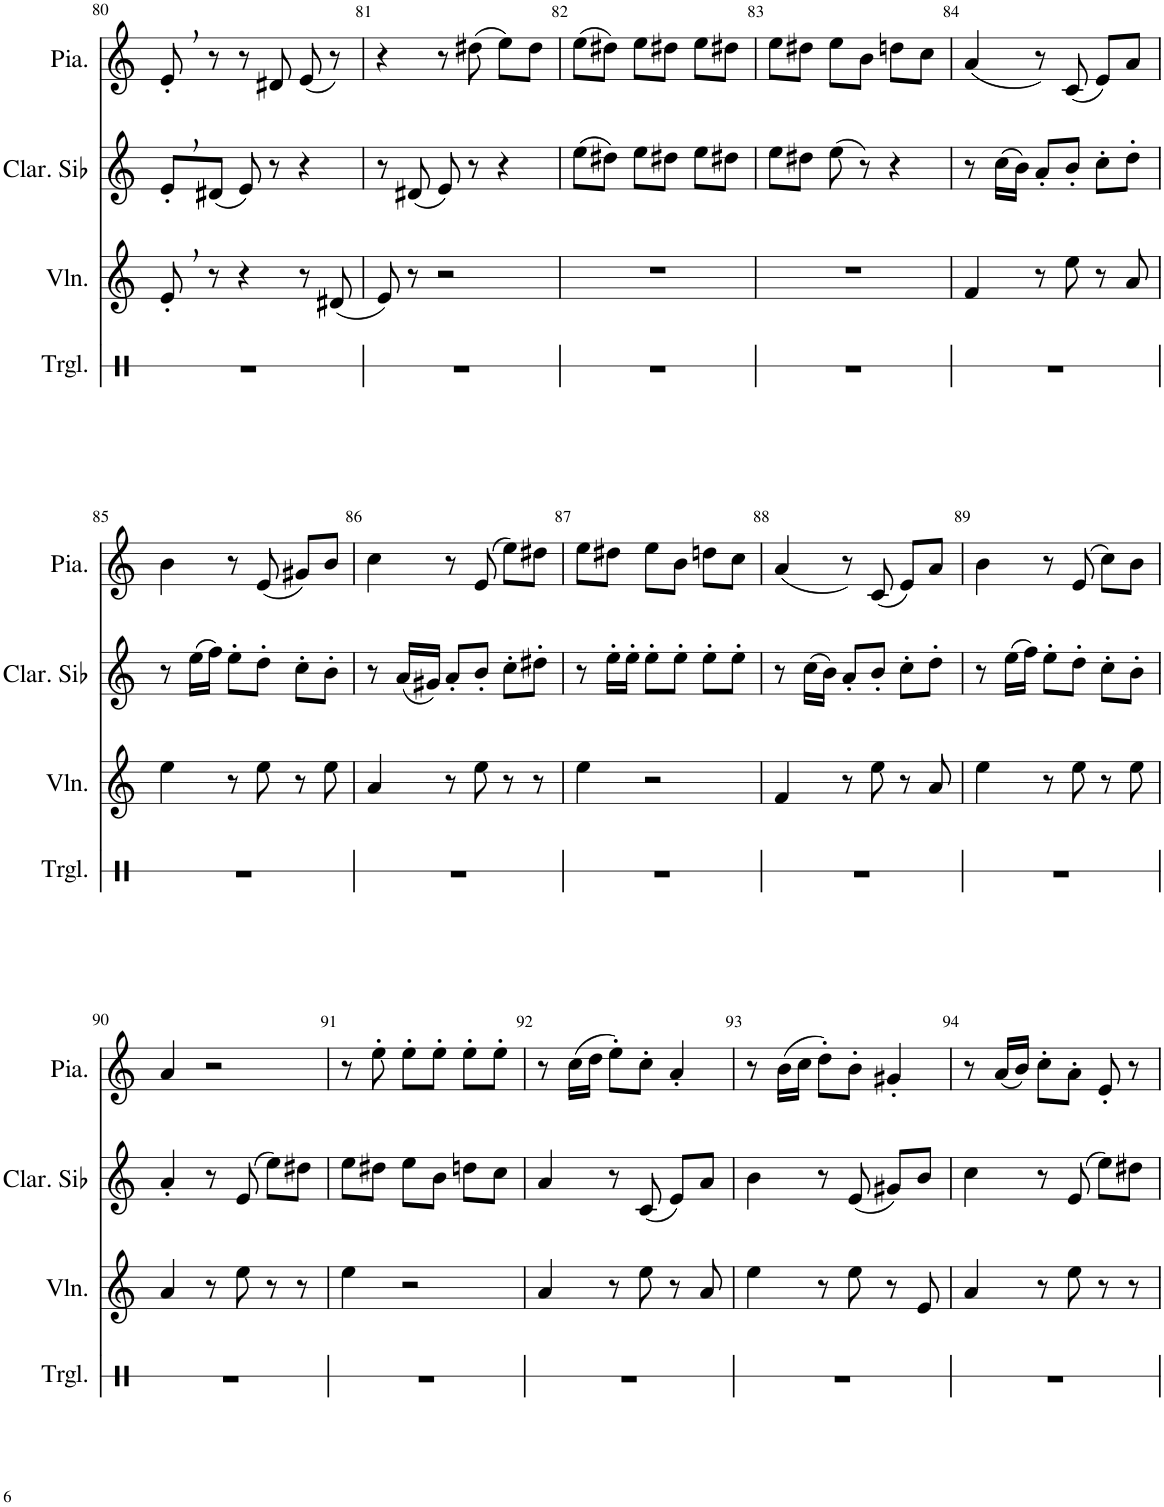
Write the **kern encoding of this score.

**kern	**kern	**kern	**kern
*part4	*part3	*part2	*part1
*staff4	*staff3	*staff2	*staff1
*I"Triangle	*I"Violon	*I"Clarinette en Sib	*I"Piano
*I'Trgl.	*I'Vln.	*I'Clar. Sib	*I'Pia.
!!LO:PB:g=z
*clefX	*clefG2	*clefG2	*clefG2
*	*	*ITrd1c2	*
*k[]	*k[]	*k[]	*k[]
*M3/4	*M3/4	*M3/4	*M3/4
=80	=80	=80	=80
2.r	8e',/	8e',/L	8e',/
.	8r	(8d#X/J	8r
.	4r	8e/)	8r
.	.	8r	8d#X/
.	8r	4r	(8e/
.	(8d#X/	.	8r)
=81	=81	=81	=81
2.r	8e/)	8r	4r
.	8r	(8d#X/	.
.	2r	8e/)	8r
.	.	8r	(8dd#X\
.	.	4r	8ee\L)
.	.	.	8dd#\J
=82	=82	=82	=82
2.r	2.r	(8ee\L	(8ee\L
.	.	8dd#X\J)	8dd#X\J)
.	.	8ee\L	8ee\L
.	.	8dd#X\J	8dd#X\J
.	.	8ee\L	8ee\L
.	.	8dd#X\J	8dd#X\J
=83	=83	=83	=83
2.r	2.r	8ee\L	8ee\L
.	.	8dd#X\J	8dd#X\J
.	.	(8ee\	8ee\L
.	.	8r)	8b\J
.	.	4r	8ddn\L
.	.	.	8cc\J
=84	=84	=84	=84
2.r	4f/	8r	(4a/
.	.	(16cc\LL	.
.	.	16b\JJ)	.
.	8r	8a'/L	8r)
.	8ee\	8b'/J	(8c/
.	8r	8cc'\L	8e/L)
.	8a/	8dd'\J	8a/J
!!LO:LB:g=z
=85	=85	=85	=85
2.r	4ee\	8r	4b\
.	.	(16ee\LL	.
.	.	16ff\JJ)	.
.	8r	8ee'\L	8r
.	8ee\	8dd'\J	(8e/
.	8r	8cc'\L	8g#X/L)
.	8ee\	8b'\J	8b/J
=86	=86	=86	=86
2.r	4a/	8r	4cc\
.	.	(16a/LL	.
.	.	16g#X/JJ)	.
.	8r	8a'/L	8r
.	8ee\	8b'/J	(8e/
.	8r	8cc'\L	8ee\L)
.	8r	8dd#X'\J	8dd#X\J
=87	=87	=87	=87
2.r	4ee\	8r	8ee\L
.	.	16ee'\LL	8dd#X\J
.	.	16ee'\JJ	.
.	2r	8ee'\L	8ee\L
.	.	8ee'\J	8b\J
.	.	8ee'\L	8ddn\L
.	.	8ee'\J	8cc\J
=88	=88	=88	=88
2.r	4f/	8r	(4a/
.	.	(16cc\LL	.
.	.	16b\JJ)	.
.	8r	8a'/L	8r)
.	8ee\	8b'/J	(8c/
.	8r	8cc'\L	8e/L)
.	8a/	8dd'\J	8a/J
=89	=89	=89	=89
2.r	4ee\	8r	4b\
.	.	(16ee\LL	.
.	.	16ff\JJ)	.
.	8r	8ee'\L	8r
.	8ee\	8dd'\J	(8e/
.	8r	8cc'\L	8cc\L)
.	8ee\	8b'\J	8b\J
!!LO:LB:g=z
=90	=90	=90	=90
2.r	4a/	4a'/	4a/
.	8r	8r	2r
.	8ee\	(8e/	.
.	8r	8ee\L)	.
.	8r	8dd#X\J	.
=91	=91	=91	=91
2.r	4ee\	8ee\L	8r
.	.	8dd#X\J	8ee'\
.	2r	8ee\L	8ee'\L
.	.	8b\J	8ee'\J
.	.	8ddn\L	8ee'\L
.	.	8cc\J	8ee'\J
=92	=92	=92	=92
2.r	4a/	4a/	8r
.	.	.	(16cc\LL
.	.	.	16dd\JJ
.	8r	8r	8ee'\L)
.	8ee\	(8c/	8cc'\J
.	8r	8e/L)	4a'/
.	8a/	8a/J	.
=93	=93	=93	=93
2.r	4ee\	4b\	8r
.	.	.	(16b\LL
.	.	.	16cc\JJ
.	8r	8r	8dd'\L)
.	8ee\	(8e/	8b'\J
.	8r	8g#X/L)	4g#X'/
.	8e/	8b/J	.
=94	=94	=94	=94
2.r	4a/	4cc\	8r
.	.	.	(16a/LL
.	.	.	16b/JJ)
.	8r	8r	8cc'\L
.	8ee\	(8e/	8a'\J
.	8r	8ee\L)	8e'/
.	8r	8dd#X\J	8r
=	=	=	=
*-	*-	*-	*-
